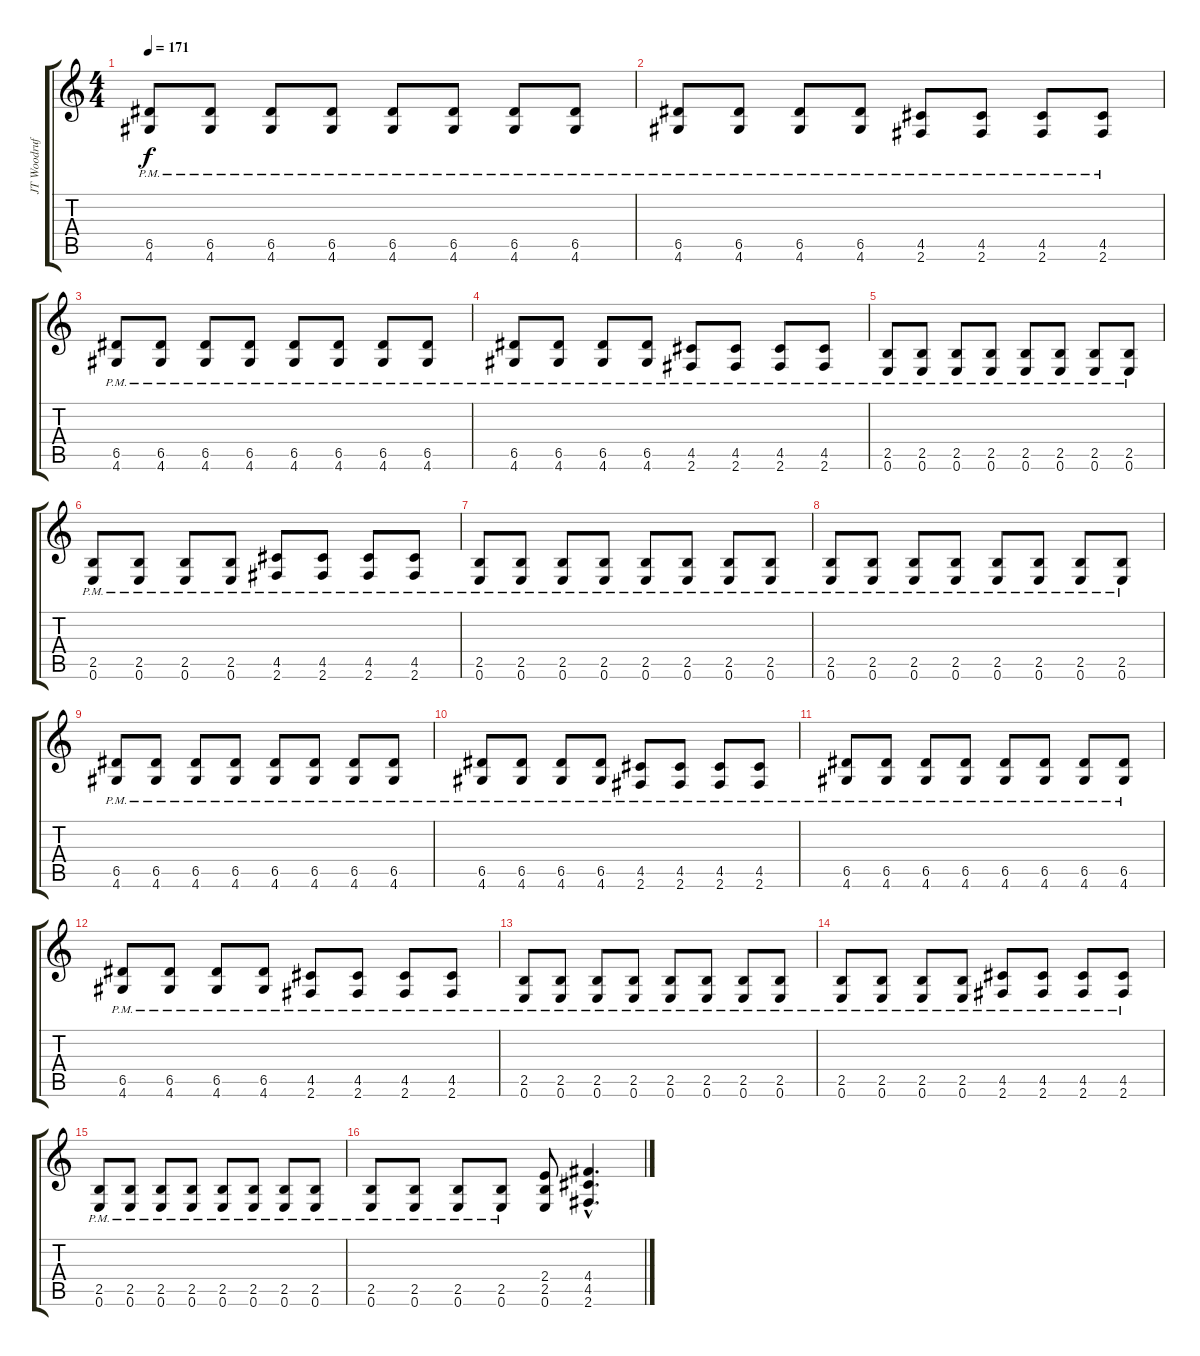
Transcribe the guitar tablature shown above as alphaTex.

\track ("JT Woodruff (Guitar)" "JT Woodruf") {instrument electricguitarmuted}
\staff {score tabs}
\tuning (E4 B3 G3 D3 A2 E2) {hide}
\ts (4 4)
\tempo 171
\clef g2
\ks c
(6.5{pm} 4.6{pm}).8{dy f} (6.5{pm} 4.6{pm}).8 (6.5{pm} 4.6{pm}).8 (6.5{pm} 4.6{pm}).8 (6.5{pm} 4.6{pm}).8 (6.5{pm} 4.6{pm}).8 (6.5{pm} 4.6{pm}).8 (6.5{pm} 4.6{pm}).8 |
(6.5{pm} 4.6{pm}).8 (6.5{pm} 4.6{pm}).8 (6.5{pm} 4.6{pm}).8 (6.5{pm} 4.6{pm}).8 (4.5{pm} 2.6{pm}).8 (4.5{pm} 2.6{pm}).8 (4.5{pm} 2.6{pm}).8 (4.5{pm} 2.6{pm}).8 |
(6.5{pm} 4.6{pm}).8 (6.5{pm} 4.6{pm}).8 (6.5{pm} 4.6{pm}).8 (6.5{pm} 4.6{pm}).8 (6.5{pm} 4.6{pm}).8 (6.5{pm} 4.6{pm}).8 (6.5{pm} 4.6{pm}).8 (6.5{pm} 4.6{pm}).8 |
(6.5{pm} 4.6{pm}).8 (6.5{pm} 4.6{pm}).8 (6.5{pm} 4.6{pm}).8 (6.5{pm} 4.6{pm}).8 (4.5{pm} 2.6{pm}).8 (4.5{pm} 2.6{pm}).8 (4.5{pm} 2.6{pm}).8 (4.5{pm} 2.6{pm}).8 |
(2.5{pm} 0.6{pm}).8 (2.5{pm} 0.6{pm}).8 (2.5{pm} 0.6).8 (2.5{pm} 0.6{pm}).8 (2.5{pm} 0.6{pm}).8 (2.5{pm} 0.6{pm}).8 (2.5{pm} 0.6{pm}).8 (2.5{pm} 0.6{pm}).8 |
(2.5{pm} 0.6{pm}).8 (2.5{pm} 0.6{pm}).8 (2.5{pm} 0.6).8 (2.5{pm} 0.6{pm}).8 (4.5{pm} 2.6{pm}).8 (4.5{pm} 2.6{pm}).8 (4.5{pm} 2.6{pm}).8 (4.5{pm} 2.6{pm}).8 |
(2.5{pm} 0.6{pm}).8 (2.5{pm} 0.6{pm}).8 (2.5{pm} 0.6{pm}).8 (2.5{pm} 0.6{pm}).8 (2.5{pm} 0.6{pm}).8 (2.5{pm} 0.6{pm}).8 (2.5{pm} 0.6{pm}).8 (2.5{pm} 0.6{pm}).8 |
(2.5{pm} 0.6{pm}).8 (2.5{pm} 0.6{pm}).8 (2.5{pm} 0.6{pm}).8 (2.5{pm} 0.6{pm}).8 (2.5{pm} 0.6{pm}).8 (2.5{pm} 0.6{pm}).8 (2.5{pm} 0.6{pm}).8 (2.5{pm} 0.6{pm}).8 |
(6.5{pm} 4.6{pm}).8 (6.5{pm} 4.6{pm}).8 (6.5{pm} 4.6{pm}).8 (6.5{pm} 4.6{pm}).8 (6.5{pm} 4.6{pm}).8 (6.5{pm} 4.6{pm}).8 (6.5{pm} 4.6{pm}).8 (6.5{pm} 4.6{pm}).8 |
(6.5{pm} 4.6{pm}).8 (6.5{pm} 4.6{pm}).8 (6.5{pm} 4.6{pm}).8 (6.5{pm} 4.6{pm}).8 (4.5{pm} 2.6{pm}).8 (4.5{pm} 2.6{pm}).8 (4.5{pm} 2.6{pm}).8 (4.5{pm} 2.6{pm}).8 |
(6.5{pm} 4.6{pm}).8 (6.5{pm} 4.6{pm}).8 (6.5{pm} 4.6{pm}).8 (6.5{pm} 4.6{pm}).8 (6.5{pm} 4.6{pm}).8 (6.5{pm} 4.6{pm}).8 (6.5{pm} 4.6{pm}).8 (6.5{pm} 4.6{pm}).8 |
(6.5{pm} 4.6{pm}).8 (6.5{pm} 4.6{pm}).8 (6.5{pm} 4.6{pm}).8 (6.5{pm} 4.6{pm}).8 (4.5{pm} 2.6{pm}).8 (4.5{pm} 2.6{pm}).8 (4.5{pm} 2.6{pm}).8 (4.5{pm} 2.6{pm}).8 |
(2.5{pm} 0.6{pm}).8 (2.5{pm} 0.6{pm}).8 (2.5{pm} 0.6{pm}).8 (2.5{pm} 0.6{pm}).8 (2.5{pm} 0.6{pm}).8 (2.5{pm} 0.6{pm}).8 (2.5{pm} 0.6{pm}).8 (2.5{pm} 0.6{pm}).8 |
(2.5{pm} 0.6{pm}).8 (2.5{pm} 0.6{pm}).8 (2.5{pm} 0.6{pm}).8 (2.5{pm} 0.6{pm}).8 (4.5{pm} 2.6{pm}).8 (4.5{pm} 2.6{pm}).8 (4.5{pm} 2.6{pm}).8 (4.5{pm} 2.6{pm}).8 |
(2.5{pm} 0.6{pm}).8 (2.5{pm} 0.6{pm}).8 (2.5{pm} 0.6{pm}).8 (2.5{pm} 0.6{pm}).8 (2.5{pm} 0.6{pm}).8 (2.5{pm} 0.6{pm}).8 (2.5{pm} 0.6{pm}).8 (2.5{pm} 0.6{pm}).8 |
(2.5{pm} 0.6{pm}).8 (2.5{pm} 0.6{pm}).8 (2.5{pm} 0.6{pm}).8 (2.5{pm} 0.6{pm}).8 (2.4 2.5 0.6).8{volume 10 instrument distortionguitar} (4.4{hac} 4.5{hac} 2.6{hac}).4{d}
